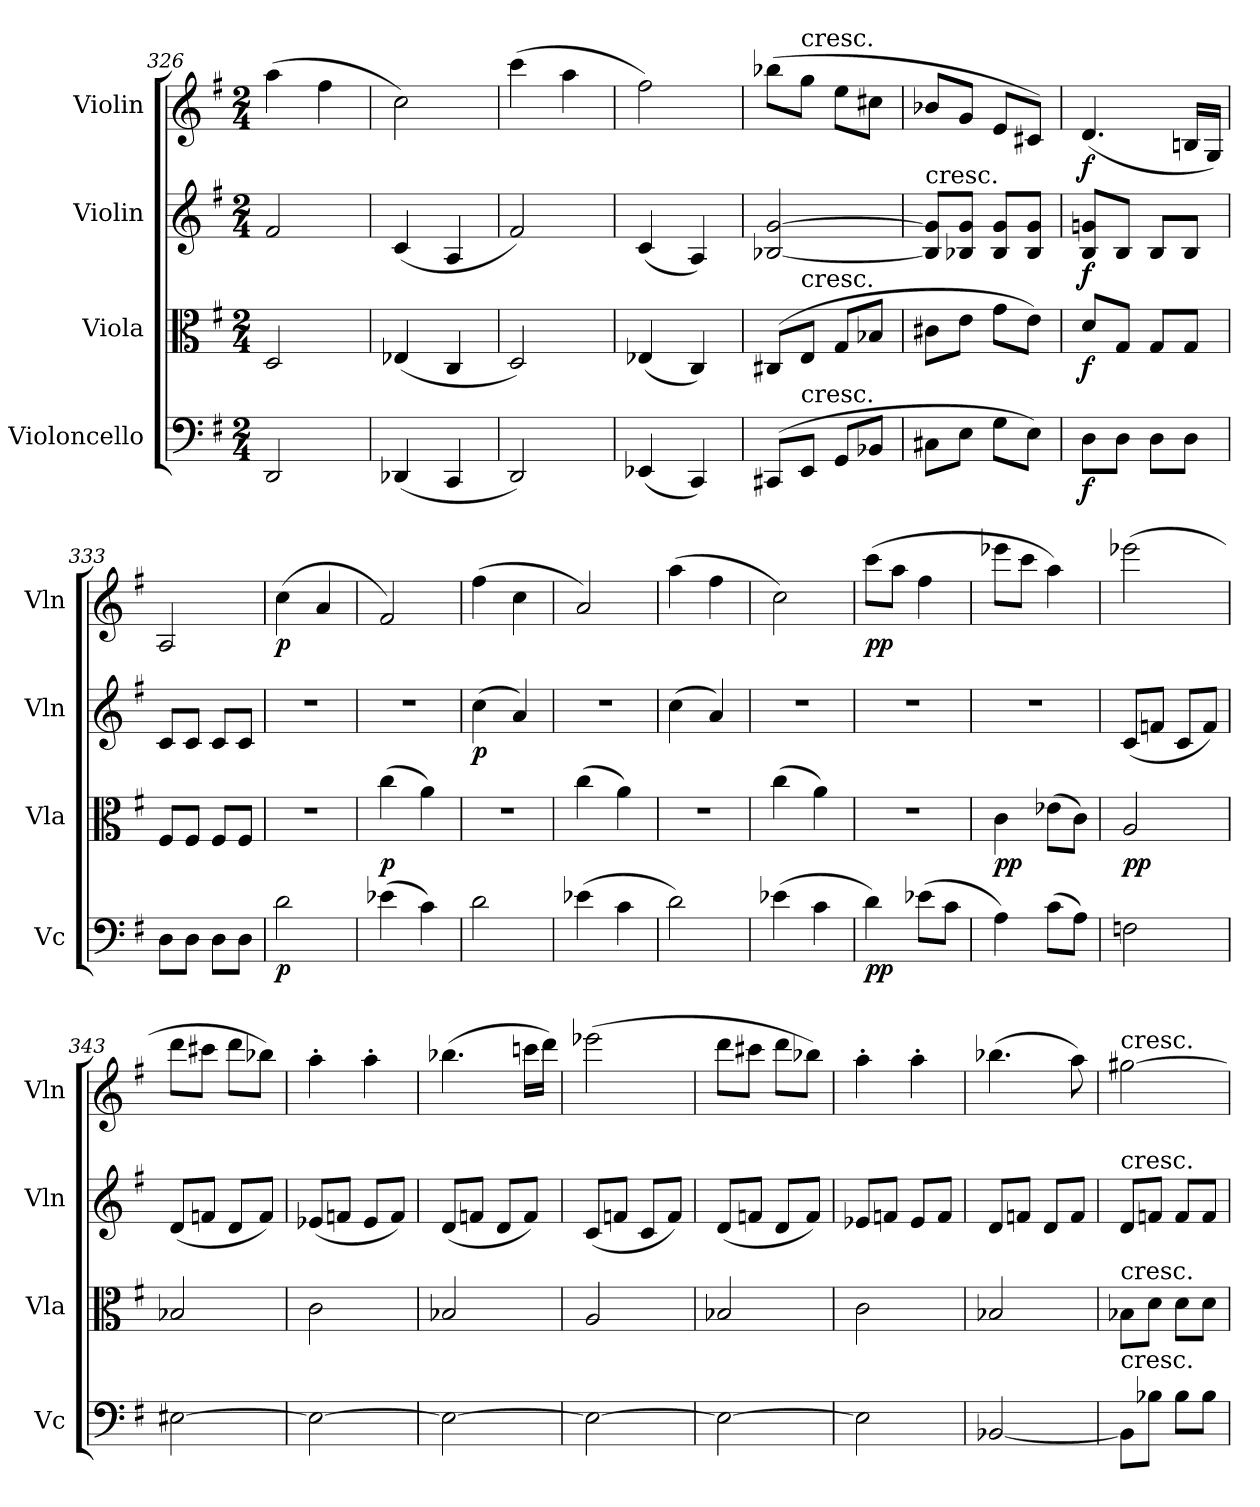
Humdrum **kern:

**kern	**dynam	**kern	**dynam	**kern	**dynam	**kern	**dynam
*part4	*part4	*part3	*part3	*part2	*part2	*part1	*part1
*staff4	*staff4	*staff3	*staff3	*staff2	*staff2	*staff1	*staff1
*I"Violoncello	*	*I"Viola	*	*I"Violin	*	*I"Violin	*
*I'Vc	*	*I'Vla	*	*I'Vln	*	*I'Vln	*
*clefF4	*	*clefC3	*	*clefG2	*	*clefG2	*
*k[f#]	*	*k[f#]	*	*k[f#]	*	*k[f#]	*
*G:	*	*G:	*	*G:	*	*G:	*
*M2/4	*	*M2/4	*	*M2/4	*	*M2/4	*
=326	=326	=326	=326	=326	=326	=326	=326
2DD/	.	2D/	.	2f#/	.	(4aa\	.
.	.	.	.	.	.	4ff#\	.
=327	=327	=327	=327	=327	=327	=327	=327
(4DD-X/	.	(4E-X/	.	(4c/	.	2cc\)	.
4CC/	.	4C/	.	4A/	.	.	.
=328	=328	=328	=328	=328	=328	=328	=328
2DD/)	.	2D/)	.	2f#/)	.	(4ccc\	.
.	.	.	.	.	.	4aa\	.
=329	=329	=329	=329	=329	=329	=329	=329
(4EE-X/	.	(4E-X/	.	(4c/	.	2ff#\)	.
4CC/)	.	4C/)	.	4A/)	.	.	.
=330	=330	=330	=330	=330	=330	=330	=330
(8CC#X/L	.	(8C#X/L	.	[2B-X/ [2g/	.	(8bb-X\L	.
!	!	!	!	!	!	!LO:TX:t=cresc.	!
!	!	!LO:TX:t=cresc.	!	!	!	!	!
!LO:TX:t=cresc.	!	!	!	!	!	!	!
8EE/J	.	8E/J	.	.	.	8gg\J	.
8GG/L	.	8G/L	.	.	.	8ee\L	.
8BB-X/J	.	8B-X/J	.	.	.	8cc#X\J	.
=331	=331	=331	=331	=331	=331	=331	=331
!	!	!	!	!LO:TX:t=cresc.	!	!	!
8C#X\L	.	8c#X\L	.	8B-]/ 8g]/L	.	8b-X/L	.
8E\J	.	8e\J	.	8B-X/ 8g/J	.	8g/J	.
8G\L	.	8g\L	.	8B-/ 8g/L	.	8e/L	.
8E\J)	.	8e\J)	.	8B-/ 8g/J	.	8c#X/J)	.
=332	=332	=332	=332	=332	=332	=332	=332
8D\L	f	8d/L	f	8B/ 8gn/L	f	(4.d/	f
8D\J	.	8G/J	.	8B/J	.	.	.
8D\L	.	8G/L	.	8B/L	.	.	.
8D\J	.	8G/J	.	8B/J	.	16Bn/LL	.
.	.	.	.	.	.	16G/JJ)	.
=333	=333	=333	=333	=333	=333	=333	=333
8D\L	.	8F#/L	.	8c/L	.	2A/	.
8D\J	.	8F#/J	.	8c/J	.	.	.
8D\L	.	8F#/L	.	8c/L	.	.	.
8D\J	.	8F#/J	.	8c/J	.	.	.
=334	=334	=334	=334	=334	=334	=334	=334
2d\	p	2r	.	2r	.	(4cc\	p
.	.	.	.	.	.	4a/	.
=335	=335	=335	=335	=335	=335	=335	=335
(4e-X\	.	(4cc\	p	2r	.	2f#/)	.
4c\)	.	4a\)	.	.	.	.	.
=336	=336	=336	=336	=336	=336	=336	=336
2d\	.	2r	.	(4cc\	p	(4ff#\	.
.	.	.	.	4a/)	.	4cc\	.
=337	=337	=337	=337	=337	=337	=337	=337
(4e-X\	.	(4cc\	.	2r	.	2a/)	.
4c\	.	4a\)	.	.	.	.	.
=338	=338	=338	=338	=338	=338	=338	=338
2d\)	.	2r	.	(4cc\	.	(4aa\	.
.	.	.	.	4a/)	.	4ff#\	.
=339	=339	=339	=339	=339	=339	=339	=339
(4e-X\	.	(4cc\	.	2r	.	2cc\)	.
4c\	.	4a\)	.	.	.	.	.
=340	=340	=340	=340	=340	=340	=340	=340
4d\)	pp	2r	.	2r	.	(8ccc\L	pp
.	.	.	.	.	.	8aa\J	.
(8e-X\L	.	.	.	.	.	4ff#\	.
8c\J	.	.	.	.	.	.	.
=341	=341	=341	=341	=341	=341	=341	=341
4A\)	.	4c\	pp	2r	.	8eee-X\L	.
.	.	.	.	.	.	8ccc\J	.
(8c\L	.	(8e-X\L	.	.	.	4aa\)	.
8A\J)	.	8c\J)	.	.	.	.	.
=342	=342	=342	=342	=342	=342	=342	=342
2Fn\	.	2A/	pp	(8c/L	.	(2eee-X\	.
.	.	.	.	8fn/J	.	.	.
.	.	.	.	8c/L	.	.	.
.	.	.	.	8f/J)	.	.	.
=343	=343	=343	=343	=343	=343	=343	=343
[2E#X\	.	2B-X/	.	(8d/L	.	8ddd\L	.
.	.	.	.	8fn/J	.	8ccc#X\J	.
.	.	.	.	8d/L	.	8ddd\L	.
.	.	.	.	8f/J)	.	8bb-X\J)	.
=344	=344	=344	=344	=344	=344	=344	=344
2E#\_	.	2c\	.	(8e-X/L	.	4aa'\	.
.	.	.	.	8fn/J	.	.	.
.	.	.	.	8e-/L	.	4aa'\	.
.	.	.	.	8f/J)	.	.	.
=345	=345	=345	=345	=345	=345	=345	=345
2E#\_	.	2B-X/	.	(8d/L	.	(4.bb-X\	.
.	.	.	.	8fn/J	.	.	.
.	.	.	.	8d/L	.	.	.
.	.	.	.	8f/J)	.	16cccn\LL	.
.	.	.	.	.	.	16ddd\JJ)	.
=346	=346	=346	=346	=346	=346	=346	=346
2E#\_	.	2A/	.	(8c/L	.	(2eee-X\	.
.	.	.	.	8fn/J	.	.	.
.	.	.	.	8c/L	.	.	.
.	.	.	.	8f/J)	.	.	.
=347	=347	=347	=347	=347	=347	=347	=347
2E#\_	.	2B-X/	.	(8d/L	.	8ddd\L	.
.	.	.	.	8fn/J	.	8ccc#X\J	.
.	.	.	.	8d/L	.	8ddd\L	.
.	.	.	.	8f/J)	.	8bb-X\J)	.
=348	=348	=348	=348	=348	=348	=348	=348
2E#\]	.	2c\	.	8e-X/L	.	4aa'\	.
.	.	.	.	8fn/J	.	.	.
.	.	.	.	8e-/L	.	4aa'\	.
.	.	.	.	8f/J	.	.	.
=349	=349	=349	=349	=349	=349	=349	=349
[2BB-X/	.	2B-X/	.	8d/L	.	(4.bb-X\	.
.	.	.	.	8fn/J	.	.	.
.	.	.	.	8d/L	.	.	.
.	.	.	.	8f/J	.	8aa\)	.
=350	=350	=350	=350	=350	=350	=350	=350
!	!	!	!	!	!	!LO:TX:t=cresc.	!
!	!	!	!	!LO:TX:t=cresc.	!	!	!
!	!	!LO:TX:t=cresc.	!	!	!	!	!
!LO:TX:t=cresc.	!	!	!	!	!	!	!
8BB-\L]	.	8B-X\L	.	8d/L	.	[2gg#X\	.
8B-X\J	.	8d\J	.	8fn/J	.	.	.
8B-\L	.	8d\L	.	8f/L	.	.	.
8B-\J	.	8d\J	.	8f/J	.	.	.
=	=	=	=	=	=	=	=
*-	*-	*-	*-	*-	*-	*-	*-
